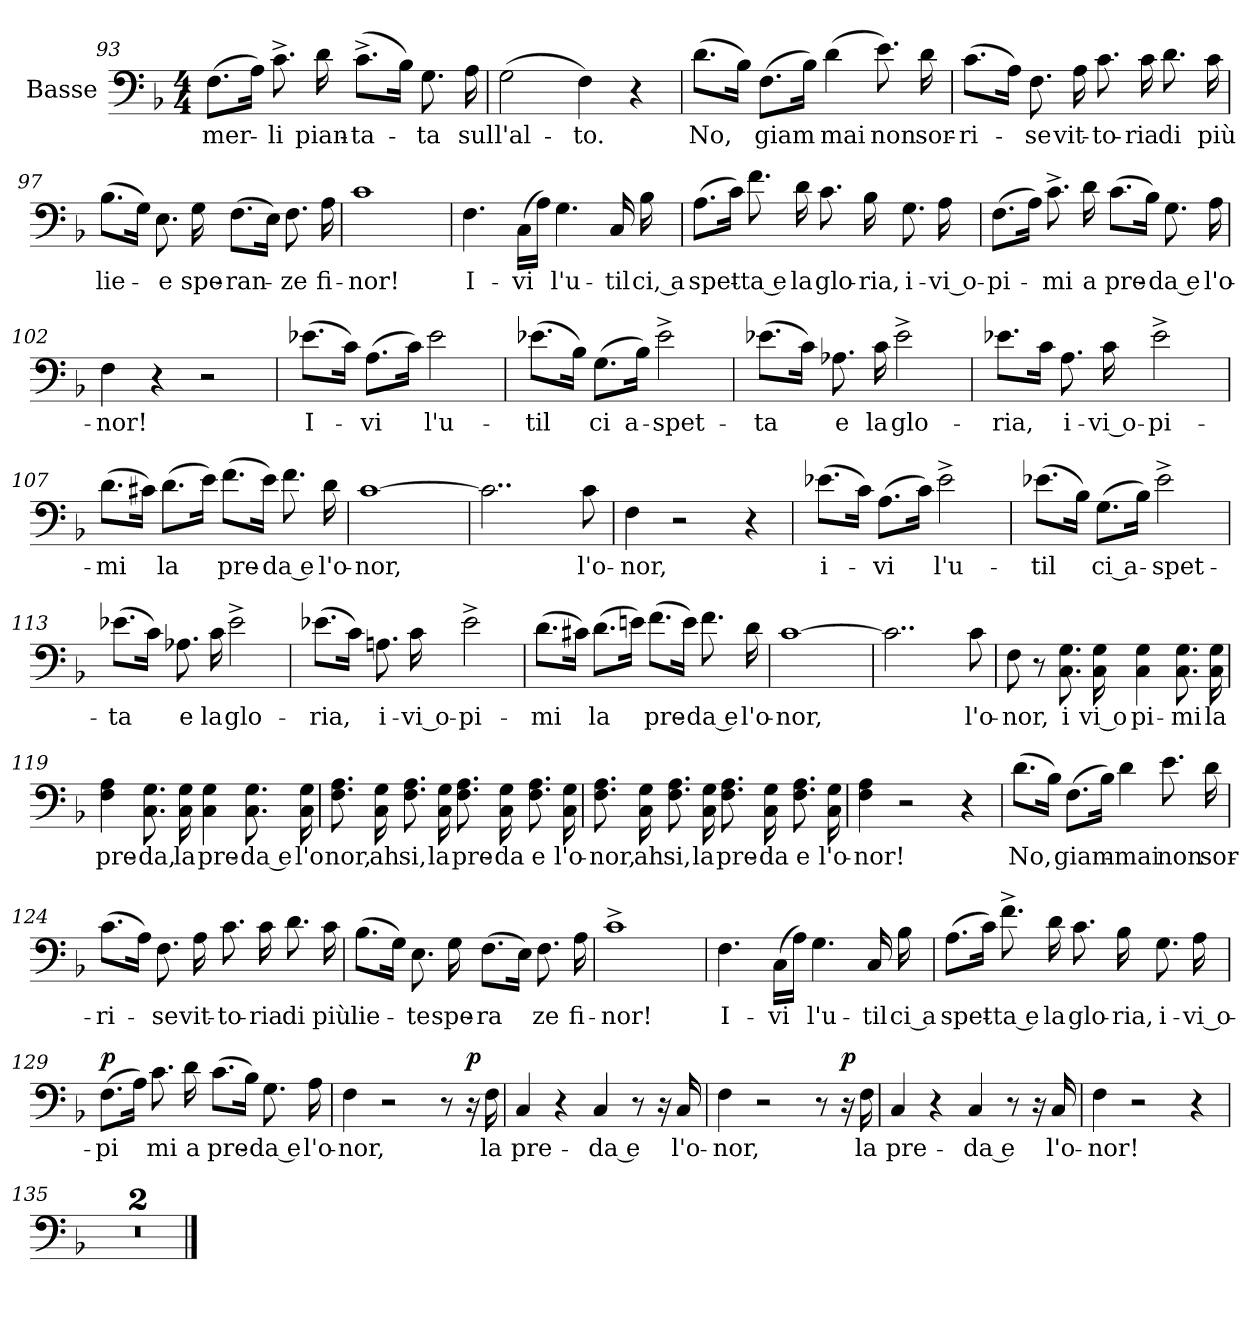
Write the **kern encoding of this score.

**kern	**text	**dynam
*part1	*part1	*part1
*staff1	*staff1	*staff1
*I"Basse	*	*
*I'B.	*	*
*clefF4	*	*
*k[b-]	*	*
*F:	*	*
*M4/4	*	*
=93	=93	=93
(>8.F\L	mer-	.
16A\Jk)	.	.
8.c^\	-li	.
16d\	pian-	.
(8.c^\L	-ta-	.
16B-\Jk)	.	.
8.G\	-ta	.
16A\	sul	.
=94	=94	=94
(>2G\	l'al-	.
4F\)	-to.	.
4r	.	.
!!LO:LB:g=z
=95	=95	=95
(>8.d\L	No,	.
16B-\Jk)	.	.
(>8.F\L	giam	.
16B-\Jk)	.	.
(>4d\	mai	.
8.e\)	non	.
16d\	sor-	.
=96	=96	=96
(>8.c\L	-ri-	.
16A\Jk)	.	.
8.F\	-se	.
16A\	vit-	.
8.c\	-to-	.
16c\	-ria	.
8.d\	di	.
16c\	più	.
=97	=97	=97
(>8.B-\L	lie-	.
16G\Jk)	.	.
8.E\	-e	.
16G\	spe-	.
(8.F\L	-ran-	.
16E\Jk)	.	.
8.F\	-ze	.
16A\	fi-	.
!!LO:LB:g=z
=98	=98	=98
1c	-nor!	.
=99	=99	=99
4.F\	I-	.
(16C\LL	-vi	.
16A\JJ)	.	.
4.G\	l'u-	.
16C/	-til	.
16B-\	ci, a	.
=100	=100	=100
(>8.A\L	spet-	.
16c\Jk)	.	.
8.f\	-ta e	.
16d\	la	.
8.c\	glo-	.
16B-\	-ria,	.
8.G\	i-	.
16A\	-vi o-	.
!!LO:PB:g=z
=101	=101	=101
(>8.F\L	-pi-	.
16A\Jk)	.	.
8.c^\	-mi	.
16d\	a	.
(>8.c\L	pre-	.
16B-\Jk)	.	.
8.G\	-da e	.
16A\	l'o-	.
=102	=102	=102
4F\	-nor!	.
4r	.	.
2r	.	.
=103	=103	=103
(>8.e-X\L	I-	.
16c\Jk)	.	.
(>8.A\L	-vi	.
16c\Jk)	.	.
2e-\	l'u-	.
=104	=104	=104
(>8.e-X\L	-til	.
16B-\Jk)	.	.
(>8.G\L	ci	.
16B-\Jk)	a-	.
2e-^\	-spet-	.
!!LO:LB:g=z
=105	=105	=105
(>8.e-X\L	-ta	.
16c\Jk)	.	.
8.A-X\	e	.
16c\	la	.
2e-^\	glo-	.
=106	=106	=106
8.e-X\L	-ria,	.
16c\Jk	.	.
8.A\	i-	.
16c\	-vi o-	.
2e-^\	-pi-	.
=107	=107	=107
(>8.d\L	-mi	.
16c#X\Jk)	.	.
(>8.d\L	la	.
16e\Jk)	.	.
(8.f\L	pre-	.
16e\Jk)	.	.
8.f\	-da e	.
16d\	l'o-	.
!!LO:LB:g=z
=108	=108	=108
[1c	-nor,	.
=109	=109	=109
2..c\]	.	.
8c\	l'o-	.
=110	=110	=110
4F\	-nor,	.
2r	.	.
4r	.	.
!!LO:PB:g=z
=111	=111	=111
(>8.e-X\L	i-	.
16c\Jk)	.	.
(>8.A\L	-vi	.
16c\Jk)	.	.
2e-^\	l'u-	.
=112	=112	=112
(>8.e-X\L	-til	.
16B-\Jk)	.	.
(>8.G\L	ci a-	.
16B-\Jk)	.	.
2e-^\	-spet-	.
=113	=113	=113
(>8.e-X\L	-ta	.
16c\Jk)	.	.
8.A-X\	e	.
16c\	la	.
2e-^\	glo-	.
=114	=114	=114
(8.e-X\L	-ria,	.
16c\Jk)	.	.
8.An\	i-	.
16c\	-vi o-	.
2e-^\	-pi-	.
!!LO:LB:g=z
=115	=115	=115
(>8.d\L	-mi	.
16c#X\Jk)	.	.
(>8.d\L	la	.
16en\Jk)	.	.
(8.f\L	pre-	.
16e\Jk)	.	.
8.f\	-da e	.
16d\	l'o-	.
=116	=116	=116
[1c	-nor,	.
=117	=117	=117
2..c\]	.	.
8c\	l'o-	.
!!LO:LB:g=z
=118	=118	=118
8F\	-nor,	.
8r	.	.
8.C\ 8.G\	i	.
16C\ 16G\	vi o	.
4C\ 4G\	pi-	.
8.C\ 8.G\	-mi	.
16C\ 16G\	la	.
=119	=119	=119
4F\ 4A\	pre-	.
8.C\ 8.G\	-da,	.
16C\ 16G\	la	.
4C\ 4G\	pre-	.
8.C\ 8.G\	-da e	.
16C\ 16G\	l'o	.
=120	=120	=120
8.F\ 8.A\	nor,	.
16C\ 16G\	ah	.
8.F\ 8.A\	si,	.
16C\ 16G\	la	.
8.F\ 8.A\	pre-	.
16C\ 16G\	-da	.
8.F\ 8.A\	e	.
16C\ 16G\	l'o-	.
!!LO:PB:g=z
=121	=121	=121
8.F\ 8.A\	-nor,	.
16C\ 16G\	ah	.
8.F\ 8.A\	si,	.
16C\ 16G\	la	.
8.F\ 8.A\	pre-	.
16C\ 16G\	-da	.
8.F\ 8.A\	e	.
16C\ 16G\	l'o-	.
=122	=122	=122
4F\ 4A\	-nor!	.
2r	.	.
4r	.	.
=123	=123	=123
(>8.d\L	No,	.
16B-\Jk)	.	.
(>8.F\L	giam-	.
16B-\Jk)	.	.
4d\	-mai	.
8.e\	non	.
16d\	sor-	.
!!LO:LB:g=z
=124	=124	=124
(>8.c\L	-ri-	.
16A\Jk)	.	.
8.F\	-se	.
16A\	vit-	.
8.c\	-to-	.
16c\	-ria	.
8.d\	di	.
16c\	più	.
=125	=125	=125
(>8.B-\L	lie-	.
16G\Jk)	.	.
8.E\	-te	.
16G\	spe-	.
(>8.F\L	-ra	.
16E\Jk)	.	.
8.F\	ze	.
16A\	fi-	.
=126	=126	=126
1c^	-nor!	.
!!LO:LB:g=z
=127	=127	=127
4.F\	I-	.
(16C\LL	-vi	.
16A\JJ)	.	.
4.G\	l'u-	.
16C/	-til	.
16B-\	ci a	.
=128	=128	=128
(>8.A\L	spet-	.
16c\Jk)	.	.
8.f^\	-ta e	.
16d\	la	.
8.c\	glo-	.
16B-\	-ria,	.
8.G\	i-	.
16A\	-vi o-	.
=129	=129	=129
!	!	!LO:DY:a
(>8.F\L	-pi	p
16A\Jk)	.	.
8.c\	mi	.
16d\	a	.
(>8.c\L	pre-	.
16B-\Jk)	.	.
8.G\	-da e	.
16A\	l'o-	.
!!LO:PB:g=z
=130	=130	=130
4F\	-nor,	.
2r	.	.
8r	.	.
!	!	!LO:DY:a
16r	.	p
16F\	la	.
=131	=131	=131
4C/	pre-	.
4r	.	.
4C/	-da e	.
8r	.	.
16r	.	.
16C/	l'o-	.
=132	=132	=132
4F\	-nor,	.
2r	.	.
8r	.	.
!	!	!LO:DY:a
16r	.	p
16F\	la	.
!!LO:LB:g=z
=133	=133	=133
4C/	pre-	.
4r	.	.
4C/	-da e	.
8r	.	.
16r	.	.
16C/	l'o-	.
=134	=134	=134
4F\	-nor!	.
2r	.	.
4r	.	.
=135	=135	=135
1r	.	.
!!LO:LB:g=z
=136	=136	=136
1r	.	.
==	==	==
*-	*-	*-
